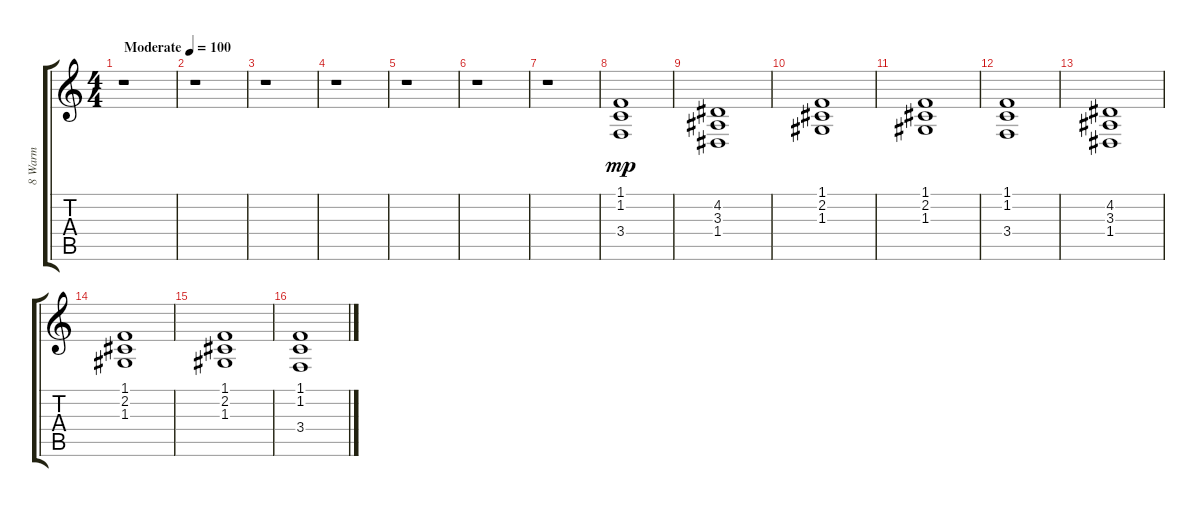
\track ("8 Warm" "8 Warm") {instrument pad2warm}
\staff {score tabs}
\tuning (E4 B3 G3 D3 A2 E2) {hide}
\ts (4 4)
\tempo (100 "Moderate")
\clef g2
\ks c
r.1{dy mp instrument pad2warm} |
r.1 |
r.1 |
r.1 |
r.1 |
r.1 |
r.1 |
(1.1 1.2 3.4).1 |
(4.2 3.3 1.4).1 |
(1.1 2.2 1.3).1 |
(1.1 2.2 1.3).1 |
(1.1 1.2 3.4).1 |
(4.2 3.3 1.4).1 |
(1.1 2.2 1.3).1 |
(1.1 2.2 1.3).1 |
(1.1 1.2 3.4).1
